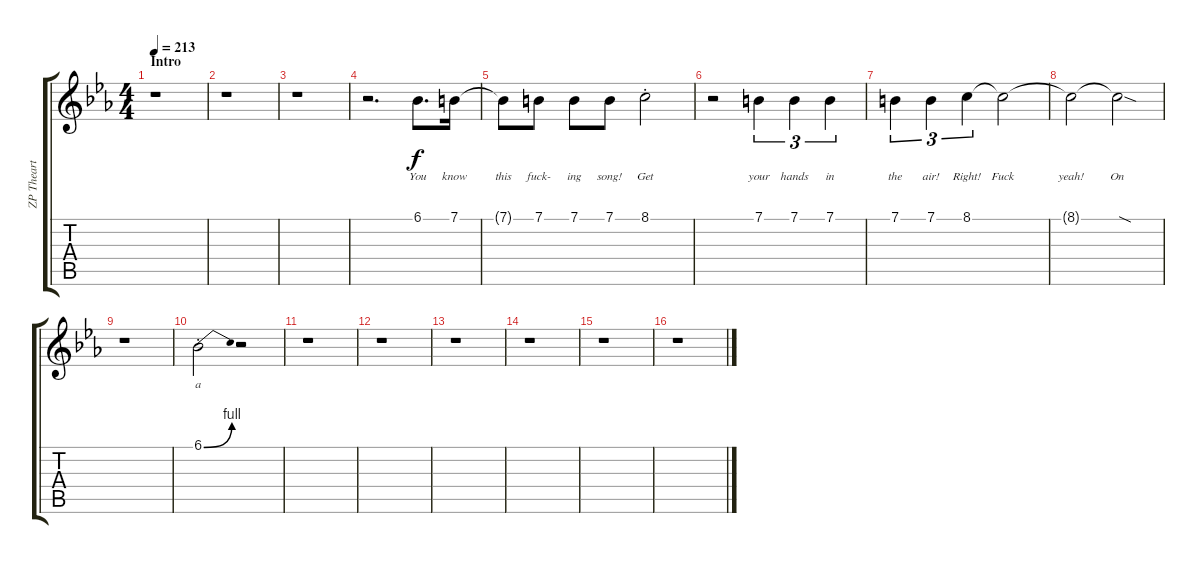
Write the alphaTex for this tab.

\track ("ZP Theart (Lead and Back-up Vocals); Eve" "ZP Theart ") {instrument lead2sawtooth}
\staff {score tabs}
\tuning (E4 B3 G3 D3 A2 E2) {hide}
\ts (4 4)
\section ("" "Intro")
\tempo 213
\clef g2
\ks eb
r.1{dy f instrument lead2sawtooth} |
r.1 |
r.1 |
r.2{d} 6.1.8{d lyrics (0 "You") lyrics (1 "") lyrics (2 "") lyrics (3 "") lyrics (4 "")} 7.1.16{lyrics (0 "know") lyrics (1 "") lyrics (2 "") lyrics (3 "") lyrics (4 "")} |
7.1{t}.8{lyrics (0 "this") lyrics (1 "") lyrics (2 "") lyrics (3 "") lyrics (4 "")} 7.1.8{lyrics (0 "fuck-") lyrics (1 "") lyrics (2 "") lyrics (3 "") lyrics (4 "")} 7.1.8{lyrics (0 "ing") lyrics (1 "") lyrics (2 "") lyrics (3 "") lyrics (4 "")} 7.1.8{lyrics (0 "song!") lyrics (1 "") lyrics (2 "") lyrics (3 "") lyrics (4 "")} 8.1{st}.2{lyrics (0 "Get") lyrics (1 "") lyrics (2 "") lyrics (3 "") lyrics (4 "")} |
r.2 7.1.4{tu (3 2) lyrics (0 "your") lyrics (1 "") lyrics (2 "") lyrics (3 "") lyrics (4 "")} 7.1.4{tu (3 2) lyrics (0 "hands") lyrics (1 "") lyrics (2 "") lyrics (3 "") lyrics (4 "")} 7.1.4{tu (3 2) lyrics (0 "in") lyrics (1 "") lyrics (2 "") lyrics (3 "") lyrics (4 "")} |
7.1.4{tu (3 2) lyrics (0 "the") lyrics (1 "") lyrics (2 "") lyrics (3 "") lyrics (4 "")} 7.1.4{tu (3 2) lyrics (0 "air!") lyrics (1 "") lyrics (2 "") lyrics (3 "") lyrics (4 "")} 8.1.4{tu (3 2) lyrics (0 "Right!") lyrics (1 "") lyrics (2 "") lyrics (3 "") lyrics (4 "")} 8.1{t}.2{lyrics (0 "Fuck") lyrics (1 "") lyrics (2 "") lyrics (3 "") lyrics (4 "")} |
8.1{t}.2{lyrics (0 "yeah!") lyrics (1 "") lyrics (2 "") lyrics (3 "") lyrics (4 "")} 8.1{sod t}.2{lyrics (0 "On") lyrics (1 "") lyrics (2 "") lyrics (3 "") lyrics (4 "")} |
r.1 |
6.1{be (bend 0 0 60 4) st}.2{lyrics (0 "a") lyrics (1 "") lyrics (2 "") lyrics (3 "") lyrics (4 "")} r.2 |
r.1 |
r.1 |
r.1 |
r.1 |
r.1 |
r.1
